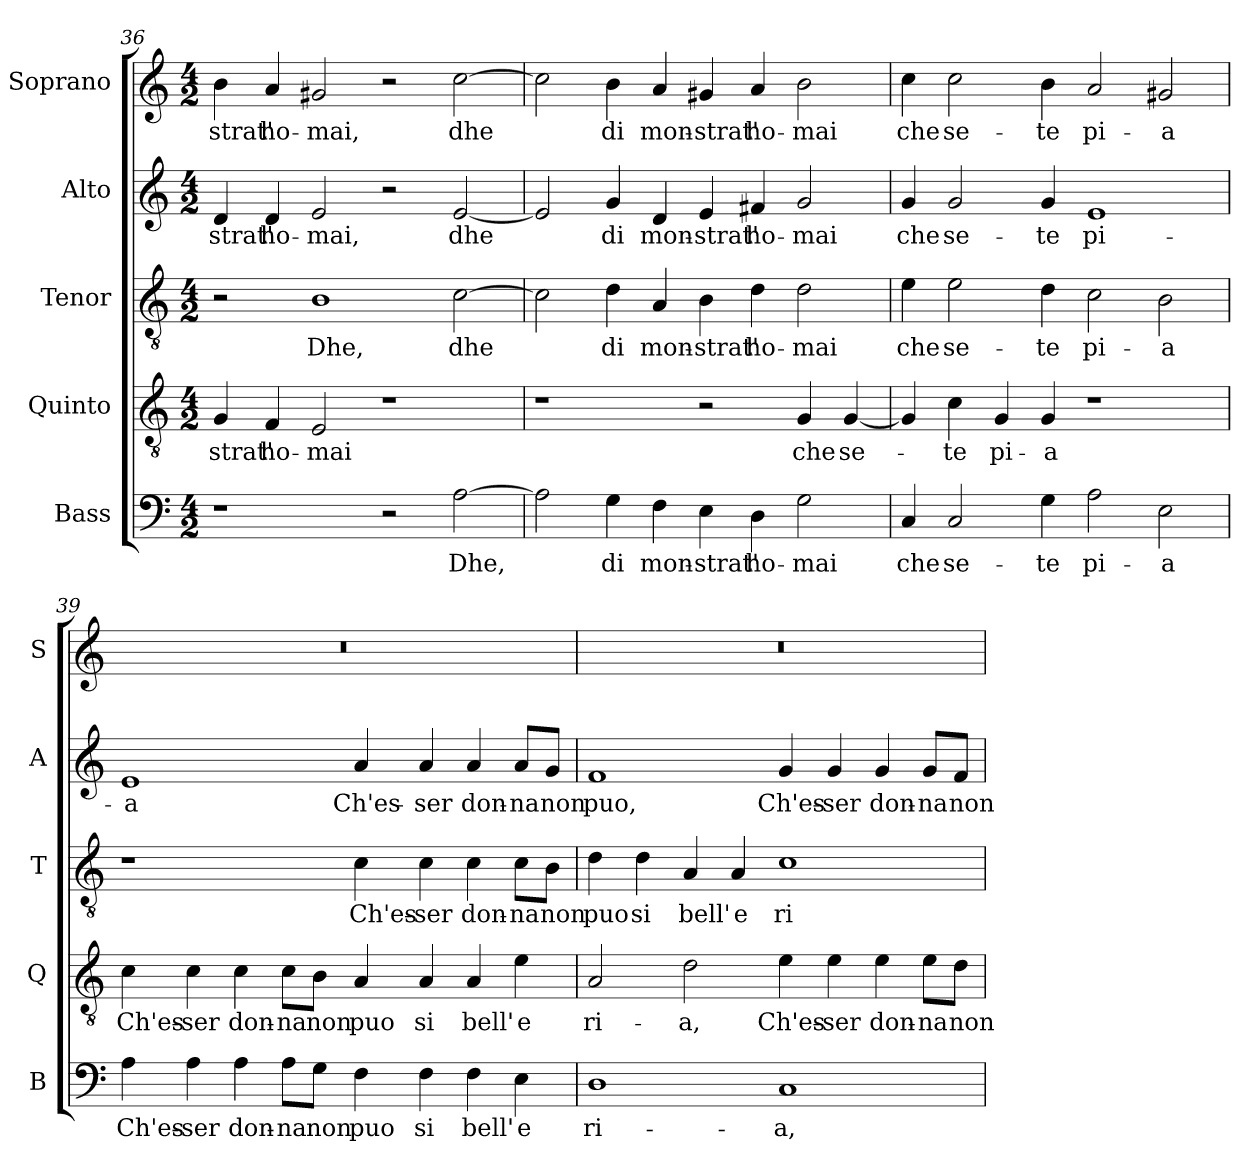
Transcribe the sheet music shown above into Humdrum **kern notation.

**kern	**text	**kern	**text	**kern	**text	**kern	**text	**kern	**text
*part5	*part5	*part4	*part4	*part3	*part3	*part2	*part2	*part1	*part1
*staff5	*staff5	*staff4	*staff4	*staff3	*staff3	*staff2	*staff2	*staff1	*staff1
*I"Bass	*	*I"Quinto	*	*I"Tenor	*	*I"Alto	*	*I"Soprano	*
*I'B	*	*I'Q	*	*I'T	*	*I'A	*	*I'S	*
*clefF4	*	*clefGv2	*	*clefGv2	*	*clefG2	*	*clefG2	*
*k[]	*	*k[]	*	*k[]	*	*k[]	*	*k[]	*
*C:	*	*C:	*	*C:	*	*C:	*	*C:	*
*M4/2	*	*M4/2	*	*M4/2	*	*M4/2	*	*M4/2	*
=36	=36	=36	=36	=36	=36	=36	=36	=36	=36
!	!	!	!LO:LY:b	!	!	!	!	!	!
!	!	!	!	!	!	!	!LO:LY:b	!	!
!	!	!	!	!	!	!	!	!	!LO:LY:b
1r	.	4G/	-strat'	2r	.	4d/	-strat'	4b\	-strat'
!	!	!	!LO:LY:b	!	!	!	!	!	!
!	!	!	!	!	!	!	!LO:LY:b	!	!
!	!	!	!	!	!	!	!	!	!LO:LY:b
.	.	4F/	ho-	.	.	4d/	ho-	4a/	ho-
!	!	!	!LO:LY:b	!	!	!	!	!	!
!	!	!	!	!	!LO:LY:b	!	!	!	!
!	!	!	!	!	!	!	!LO:LY:b	!	!
!	!	!	!	!	!	!	!	!	!LO:LY:b
.	.	2E/	-mai	1B	Dhe,	2e/	-mai,	2g#X/	-mai,
2r	.	1r	.	.	.	2r	.	2r	.
!	!LO:LY:b	!	!	!	!	!	!	!	!
!	!	!	!	!	!LO:LY:b	!	!	!	!
!	!	!	!	!	!	!	!LO:LY:b	!	!
!	!	!	!	!	!	!	!	!	!LO:LY:b
[2A\	Dhe,	.	.	[2c\	dhe	[2e/	dhe	[2cc\	dhe
!!LO:LB:g=z
=37	=37	=37	=37	=37	=37	=37	=37	=37	=37
2A\]	.	1r	.	2c\]	.	2e/]	.	2cc\]	.
!	!LO:LY:b	!	!	!	!	!	!	!	!
!	!	!	!	!	!LO:LY:b	!	!	!	!
!	!	!	!	!	!	!	!LO:LY:b	!	!
!	!	!	!	!	!	!	!	!	!LO:LY:b
4G\	di	.	.	4d\	di	4g/	di	4b\	di
!	!LO:LY:b	!	!	!	!	!	!	!	!
!	!	!	!	!	!LO:LY:b	!	!	!	!
!	!	!	!	!	!	!	!LO:LY:b	!	!
!	!	!	!	!	!	!	!	!	!LO:LY:b
4F\	mon-	.	.	4A/	mon-	4d/	mon-	4a/	mon-
!	!LO:LY:b	!	!	!	!	!	!	!	!
!	!	!	!	!	!LO:LY:b	!	!	!	!
!	!	!	!	!	!	!	!LO:LY:b	!	!
!	!	!	!	!	!	!	!	!	!LO:LY:b
4E\	-strat'	2r	.	4B\	-strat'	4e/	-strat'	4g#X/	-strat'
!	!LO:LY:b	!	!	!	!	!	!	!	!
!	!	!	!	!	!LO:LY:b	!	!	!	!
!	!	!	!	!	!	!	!LO:LY:b	!	!
!	!	!	!	!	!	!	!	!	!LO:LY:b
4D\	ho-	.	.	4d\	ho-	4f#X/	ho-	4a/	ho-
!	!LO:LY:b	!	!	!	!	!	!	!	!
!	!	!	!LO:LY:b	!	!	!	!	!	!
!	!	!	!	!	!LO:LY:b	!	!	!	!
!	!	!	!	!	!	!	!LO:LY:b	!	!
!	!	!	!	!	!	!	!	!	!LO:LY:b
2G\	-mai	4G/	che	2d\	-mai	2g/	-mai	2b\	-mai
!	!	!	!LO:LY:b	!	!	!	!	!	!
.	.	[4G/	se-	.	.	.	.	.	.
=38	=38	=38	=38	=38	=38	=38	=38	=38	=38
!	!LO:LY:b	!	!	!	!	!	!	!	!
!	!	!	!	!	!LO:LY:b	!	!	!	!
!	!	!	!	!	!	!	!LO:LY:b	!	!
!	!	!	!	!	!	!	!	!	!LO:LY:b
4C/	che	4G/]	.	4e\	che	4g/	che	4cc\	che
!	!LO:LY:b	!	!	!	!	!	!	!	!
!	!	!	!LO:LY:b	!	!	!	!	!	!
!	!	!	!	!	!LO:LY:b	!	!	!	!
!	!	!	!	!	!	!	!LO:LY:b	!	!
!	!	!	!	!	!	!	!	!	!LO:LY:b
2C/	se-	4c\	-te	2e\	se-	2g/	se-	2cc\	se-
!	!	!	!LO:LY:b	!	!	!	!	!	!
.	.	4G/	pi-	.	.	.	.	.	.
!	!LO:LY:b	!	!	!	!	!	!	!	!
!	!	!	!LO:LY:b	!	!	!	!	!	!
!	!	!	!	!	!LO:LY:b	!	!	!	!
!	!	!	!	!	!	!	!LO:LY:b	!	!
!	!	!	!	!	!	!	!	!	!LO:LY:b
4G\	-te	4G/	-a	4d\	-te	4g/	-te	4b\	-te
!	!LO:LY:b	!	!	!	!	!	!	!	!
!	!	!	!	!	!LO:LY:b	!	!	!	!
!	!	!	!	!	!	!	!LO:LY:b	!	!
!	!	!	!	!	!	!	!	!	!LO:LY:b
2A\	pi-	1r	.	2c\	pi-	1e	pi-	2a/	pi-
!	!LO:LY:b	!	!	!	!	!	!	!	!
!	!	!	!	!	!LO:LY:b	!	!	!	!
!	!	!	!	!	!	!	!	!	!LO:LY:b
2E\	-a	.	.	2B\	-a	.	.	2g#X/	-a
=39	=39	=39	=39	=39	=39	=39	=39	=39	=39
!	!LO:LY:b	!	!	!	!	!	!	!	!
!	!	!	!LO:LY:b	!	!	!	!	!	!
!	!	!	!	!	!	!	!LO:LY:b	!	!
4A\	Ch'es-	4c\	Ch'es-	1r	.	1e	-a	0r	.
!	!LO:LY:b	!	!	!	!	!	!	!	!
!	!	!	!LO:LY:b	!	!	!	!	!	!
4A\	-ser	4c\	-ser	.	.	.	.	.	.
!	!LO:LY:b	!	!	!	!	!	!	!	!
!	!	!	!LO:LY:b	!	!	!	!	!	!
4A\	don-	4c\	don-	.	.	.	.	.	.
!	!LO:LY:b	!	!	!	!	!	!	!	!
!	!	!	!LO:LY:b	!	!	!	!	!	!
8A\L	-na	8c\L	-na	.	.	.	.	.	.
!	!LO:LY:b	!	!	!	!	!	!	!	!
!	!	!	!LO:LY:b	!	!	!	!	!	!
8G\J	non	8B\J	non	.	.	.	.	.	.
!	!LO:LY:b	!	!	!	!	!	!	!	!
!	!	!	!LO:LY:b	!	!	!	!	!	!
!	!	!	!	!	!LO:LY:b	!	!	!	!
!	!	!	!	!	!	!	!LO:LY:b	!	!
4F\	puo	4A/	puo	4c\	Ch'es-	4a/	Ch'es-	.	.
!	!LO:LY:b	!	!	!	!	!	!	!	!
!	!	!	!LO:LY:b	!	!	!	!	!	!
!	!	!	!	!	!LO:LY:b	!	!	!	!
!	!	!	!	!	!	!	!LO:LY:b	!	!
4F\	si	4A/	si	4c\	-ser	4a/	-ser	.	.
!	!LO:LY:b	!	!	!	!	!	!	!	!
!	!	!	!LO:LY:b	!	!	!	!	!	!
!	!	!	!	!	!LO:LY:b	!	!	!	!
!	!	!	!	!	!	!	!LO:LY:b	!	!
4F\	bell'	4A/	bell'	4c\	don-	4a/	don-	.	.
!	!LO:LY:b	!	!	!	!	!	!	!	!
!	!	!	!LO:LY:b	!	!	!	!	!	!
!	!	!	!	!	!LO:LY:b	!	!	!	!
!	!	!	!	!	!	!	!LO:LY:b	!	!
4E\	e	4e\	e	8c\L	-na	8a/L	-na	.	.
!	!	!	!	!	!LO:LY:b	!	!	!	!
!	!	!	!	!	!	!	!LO:LY:b	!	!
.	.	.	.	8B\J	non	8g/J	non	.	.
!!LO:PB:g=z
=40	=40	=40	=40	=40	=40	=40	=40	=40	=40
!	!LO:LY:b	!	!	!	!	!	!	!	!
!	!	!	!LO:LY:b	!	!	!	!	!	!
!	!	!	!	!	!LO:LY:b	!	!	!	!
!	!	!	!	!	!	!	!LO:LY:b	!	!
1D	ri-	2A/	ri-	4d\	puo	1f	puo,	0r	.
!	!	!	!	!	!LO:LY:b	!	!	!	!
.	.	.	.	4d\	si	.	.	.	.
!	!	!	!LO:LY:b	!	!	!	!	!	!
!	!	!	!	!	!LO:LY:b	!	!	!	!
.	.	2d\	-a,	4A/	bell'	.	.	.	.
!	!	!	!	!	!LO:LY:b	!	!	!	!
.	.	.	.	4A/	e	.	.	.	.
!	!LO:LY:b	!	!	!	!	!	!	!	!
!	!	!	!LO:LY:b	!	!	!	!	!	!
!	!	!	!	!	!LO:LY:b	!	!	!	!
!	!	!	!	!	!	!	!LO:LY:b	!	!
1C	-a,	4e\	Ch'es-	1c	ri-	4g/	Ch'es-	.	.
!	!	!	!LO:LY:b	!	!	!	!	!	!
!	!	!	!	!	!	!	!LO:LY:b	!	!
.	.	4e\	-ser	.	.	4g/	-ser	.	.
!	!	!	!LO:LY:b	!	!	!	!	!	!
!	!	!	!	!	!	!	!LO:LY:b	!	!
.	.	4e\	don-	.	.	4g/	don-	.	.
!	!	!	!LO:LY:b	!	!	!	!	!	!
!	!	!	!	!	!	!	!LO:LY:b	!	!
.	.	8e\L	-na	.	.	8g/L	-na	.	.
!	!	!	!LO:LY:b	!	!	!	!	!	!
!	!	!	!	!	!	!	!LO:LY:b	!	!
.	.	8d\J	non	.	.	8f/J	non	.	.
=	=	=	=	=	=	=	=	=	=
*-	*-	*-	*-	*-	*-	*-	*-	*-	*-
